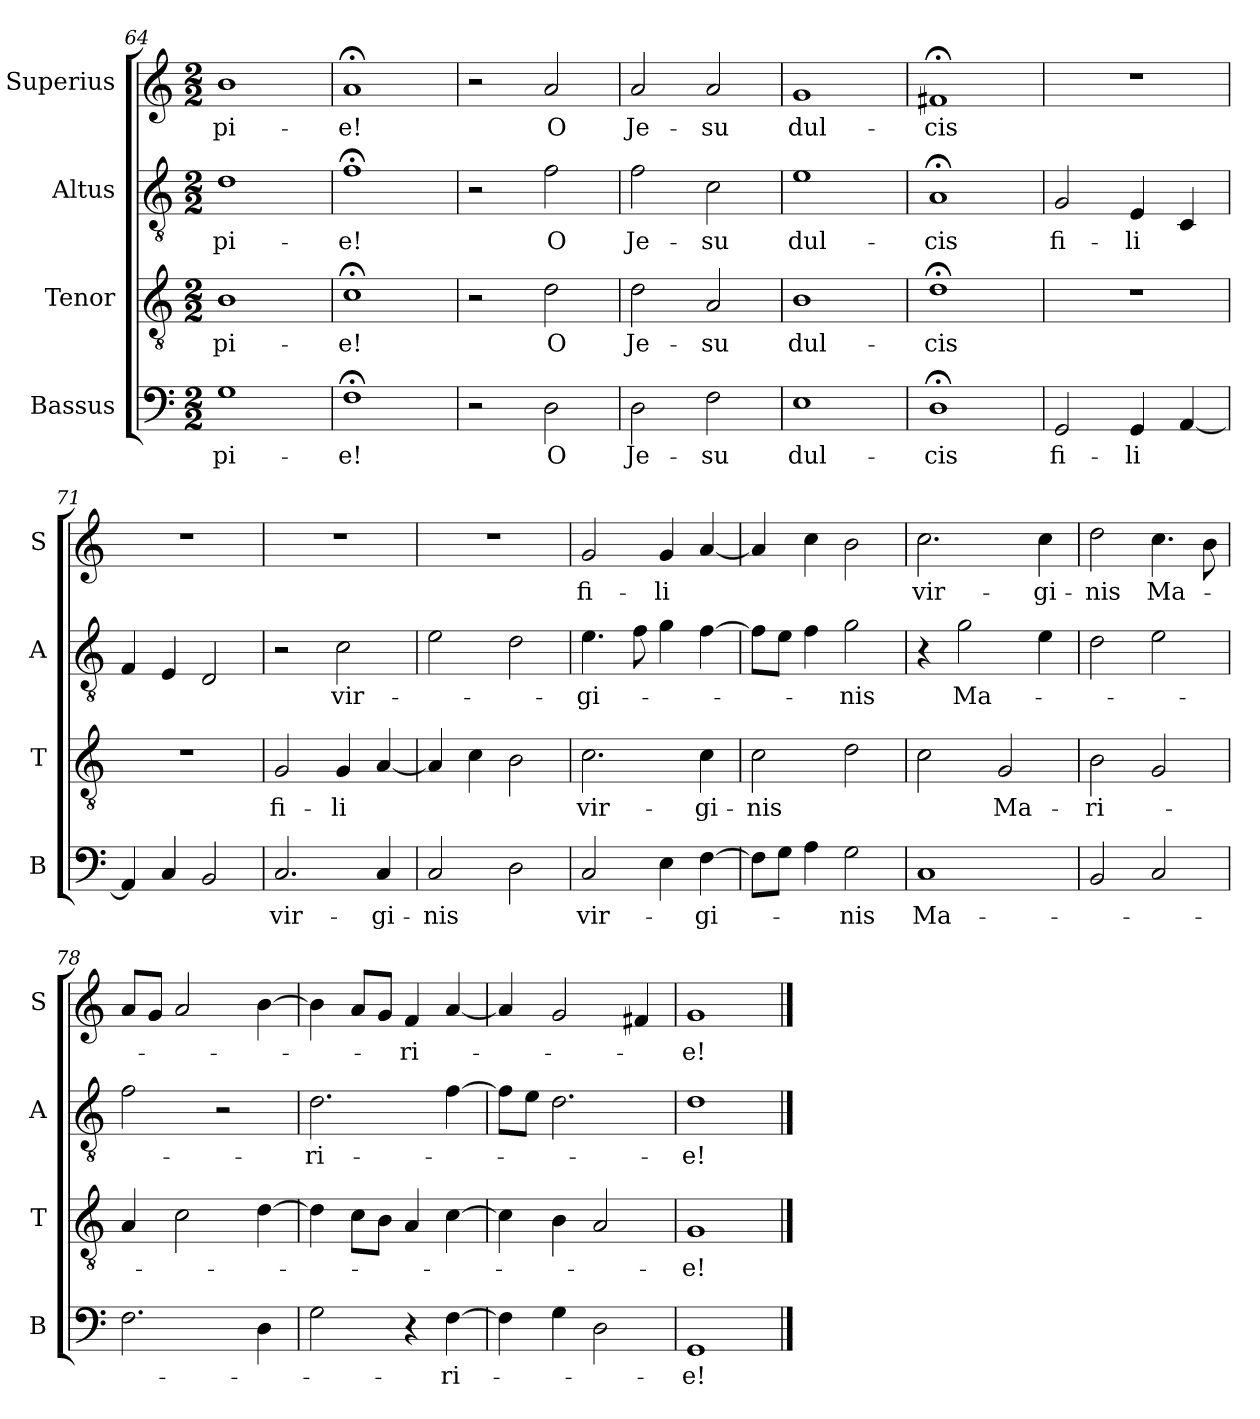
**kern	**text	**kern	**text	**kern	**text	**kern	**text
*part4	*part4	*part3	*part3	*part2	*part2	*part1	*part1
*staff4	*staff4	*staff3	*staff3	*staff2	*staff2	*staff1	*staff1
*I"Bassus	*	*I"Tenor	*	*I"Altus	*	*I"Superius	*
*I'B	*	*I'T	*	*I'A	*	*I'S	*
*clefF4	*	*clefGv2	*	*clefGv2	*	*clefG2	*
*k[]	*	*k[]	*	*k[]	*	*k[]	*
*M2/2	*	*M2/2	*	*M2/2	*	*M2/2	*
=64	=64	=64	=64	=64	=64	=64	=64
1G	pi-	1B	pi-	1d	pi-	1b	pi-
=65	=65	=65	=65	=65	=65	=65	=65
1F;<	-e!	1c;<	-e!	1f;<	-e!	1a;<	-e!
=66	=66	=66	=66	=66	=66	=66	=66
2r	.	2r	.	2r	.	2r	.
!	!LO:LY:i	!	!	!	!	!	!
2D	O	2d	O	2f	O	2a	O
=67	=67	=67	=67	=67	=67	=67	=67
!	!LO:LY:i	!	!LO:LY:i	!	!LO:LY:i	!	!
2D	Je-	2d	Je-	2f	Je-	2a	Je-
!	!LO:LY:i	!	!LO:LY:i	!	!LO:LY:i	!	!
2F	-su	2A	-su	2c	-su	2a	-su
=68	=68	=68	=68	=68	=68	=68	=68
!	!LO:LY:i	!	!LO:LY:i	!	!LO:LY:i	!	!
1E	dul-	1B	dul-	1e	dul-	1g	dul-
=69	=69	=69	=69	=69	=69	=69	=69
!	!LO:LY:i	!	!LO:LY:i	!	!LO:LY:i	!	!
1D;<	-cis	1d;<	-cis	1A;<	-cis	1f#X;<	-cis
=70	=70	=70	=70	=70	=70	=70	=70
!	!LO:LY:i	!	!	!	!LO:LY:i	!	!
2GG	fi-	1r	.	2G	fi-	1r	.
!	!LO:LY:i	!	!	!	!LO:LY:i	!	!
4GG	-li	.	.	4E	-li	.	.
[4AA	.	.	.	4C	.	.	.
=71	=71	=71	=71	=71	=71	=71	=71
4AA]	.	1r	.	4F	.	1r	.
4C	.	.	.	4E	.	.	.
2BB	.	.	.	2D	.	.	.
=72	=72	=72	=72	=72	=72	=72	=72
!	!LO:LY:i	!	!LO:LY:i	!	!	!	!
2.C	vir-	2G	fi-	2r	.	1r	.
!	!	!	!LO:LY:i	!	!LO:LY:i	!	!
.	.	4G	-li	2c	vir-	.	.
!	!LO:LY:i	!	!	!	!	!	!
4C	-gi-	[4A	.	.	.	.	.
=73	=73	=73	=73	=73	=73	=73	=73
!	!LO:LY:i	!	!	!	!	!	!
2C	-nis	4A]	.	2e	.	1r	.
.	.	4c	.	.	.	.	.
2D	.	2B	.	2d	.	.	.
=74	=74	=74	=74	=74	=74	=74	=74
!	!LO:LY:i	!	!LO:LY:i	!	!LO:LY:i	!	!
2C	vir-	2.c	vir-	4.e	-gi-	2g	fi-
.	.	.	.	8f	.	.	.
4E	.	.	.	4g	.	4g	-li
!	!LO:LY:i	!	!LO:LY:i	!	!	!	!
[4F	-gi-	4c	-gi-	[4f	.	[4a	.
=75	=75	=75	=75	=75	=75	=75	=75
!	!	!	!LO:LY:i	!	!	!	!
8FL]	.	2c	-nis	8fL]	.	4a]	.
8GJ	.	.	.	8eJ	.	.	.
4A	.	.	.	4f	.	4cc	.
!	!LO:LY:i	!	!	!	!LO:LY:i	!	!
2G	-nis	2d	.	2g	-nis	2b	.
=76	=76	=76	=76	=76	=76	=76	=76
!	!LO:LY:i	!	!	!	!	!	!
1C	Ma-	2c	.	4r	.	2.cc	vir-
!	!	!	!	!	!LO:LY:i	!	!
.	.	.	.	2g	Ma-	.	.
!	!	!	!LO:LY:i	!	!	!	!
.	.	2G	Ma-	.	.	.	.
.	.	.	.	4e	.	4cc	-gi-
=77	=77	=77	=77	=77	=77	=77	=77
!	!	!	!LO:LY:i	!	!	!	!
2BB	.	2B	-ri-	2d	.	2dd	-nis
2C	.	2G	.	2e	.	4.cc	Ma-
.	.	.	.	.	.	8b	.
=78	=78	=78	=78	=78	=78	=78	=78
2.F	.	4A	.	2f	.	8aL	.
.	.	.	.	.	.	8gJ	.
.	.	2c	.	.	.	2a	.
.	.	.	.	2r	.	.	.
4D	.	[4d	.	.	.	[4b	.
=79	=79	=79	=79	=79	=79	=79	=79
!	!	!	!	!	!LO:LY:i	!	!
2G	.	4d]	.	2.d	-ri-	4b]	.
.	.	8cL	.	.	.	8aL	.
.	.	8BJ	.	.	.	8gJ	.
4r	.	4A	.	.	.	4f	-ri-
!	!LO:LY:i	!	!	!	!	!	!
[4F	-ri-	[4c	.	[4f	.	[4a	.
=80	=80	=80	=80	=80	=80	=80	=80
4F]	.	4c]	.	8fL]	.	4a]	.
.	.	.	.	8eJ	.	.	.
4G	.	4B	.	2.d	.	2g	.
2D	.	2A	.	.	.	.	.
.	.	.	.	.	.	4f#X	.
=81	=81	=81	=81	=81	=81	=81	=81
!	!LO:LY:i	!	!LO:LY:i	!	!LO:LY:i	!	!
1GG	-e!	1G	-e!	1d	-e!	1g	-e!
==	==	==	==	==	==	==	==
*-	*-	*-	*-	*-	*-	*-	*-
